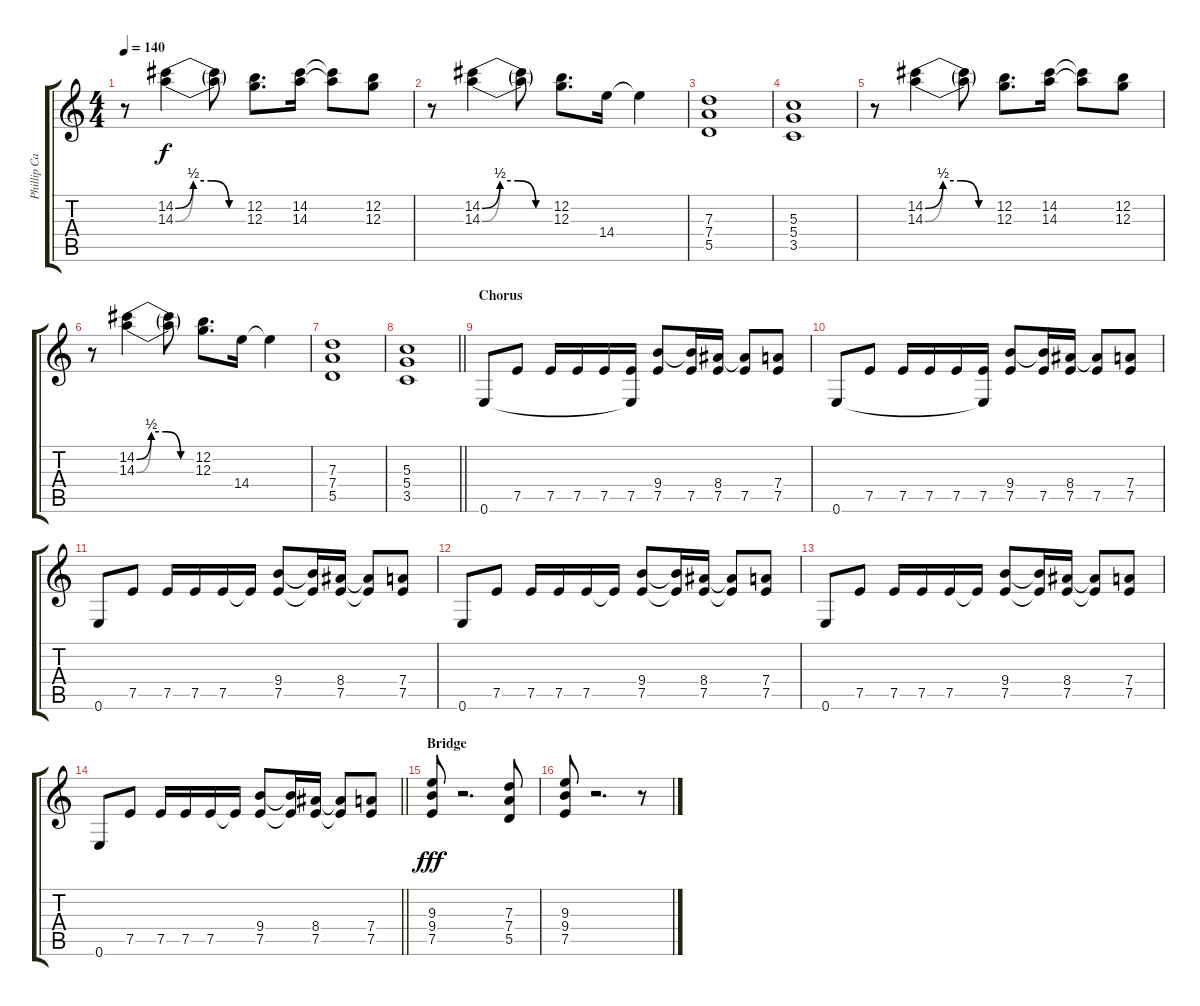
\track ("Phillip Campbell III (leads)" "Phillip Ca") {instrument overdrivenguitar}
\staff {score tabs}
\tuning (E4 B3 G3 D3 A2 E2) {hide}
\ts (4 4)
\tempo 140
\clef g2
\ks c
r.8{dy f} (14.2{be (custom 0 0 15 2 30 2 45 0 60 0)} 14.3{be (custom 0 0 15 2 30 2 45 0 60 0)}).4 (14.2{t} 14.3{t}).8 (12.2 12.3).8{d} (14.2 14.3).16 (14.2{t} 14.3{t}).8 (12.2 12.3).8 |
r.8 (14.2{be (custom 0 0 15 2 30 2 45 0 60 0)} 14.3{be (custom 0 0 15 2 30 2 45 0 60 0)}).4 (14.2{t} 14.3{t}).8 (12.2 12.3).8{d} 14.4.16 14.4{t}.4 |
(7.3 7.4 5.5).1 |
(5.3 5.4 3.5).1 |
r.8 (14.2{be (custom 0 0 15 2 30 2 45 0 60 0)} 14.3{be (custom 0 0 15 2 30 2 45 0 60 0)}).4 (14.2{t} 14.3{t}).8 (12.2 12.3).8{d} (14.2 14.3).16 (14.2{t} 14.3{t}).8 (12.2 12.3).8 |
r.8 (14.2{be (custom 0 0 15 2 30 2 45 0 60 0)} 14.3{be (custom 0 0 15 2 30 2 45 0 60 0)}).4 (14.2{t} 14.3{t}).8 (12.2 12.3).8{d} 14.4.16 14.4{t}.4 |
(7.3 7.4 5.5).1 |
\barLineRight lightlight
(5.3 5.4 3.5).1 |
\section ("" "Chorus")
0.6.8 7.5.8 7.5.16 7.5.16 7.5.16 (7.5 0.6{t}).16 (9.4 7.5).8 (9.4{t} 7.5).16 (8.4 7.5).16 (8.4{t} 7.5).8 (7.4 7.5).8 |
0.6.8 7.5.8 7.5.16 7.5.16 7.5.16 (7.5 0.6{t}).16 (9.4 7.5).8 (9.4{t} 7.5).16 (8.4 7.5).16 (8.4{t} 7.5).8 (7.4 7.5).8 |
0.6.8 7.5.8 7.5.16 7.5.16 7.5.16 7.5{t}.16 (9.4 7.5).8 (9.4{t} 7.5{t}).16 (8.4 7.5).16 (8.4{t} 7.5{t}).8 (7.4 7.5).8 |
0.6.8 7.5.8 7.5.16 7.5.16 7.5.16 7.5{t}.16 (9.4 7.5).8 (9.4{t} 7.5{t}).16 (8.4 7.5).16 (8.4{t} 7.5{t}).8 (7.4 7.5).8 |
0.6.8 7.5.8 7.5.16 7.5.16 7.5.16 7.5{t}.16 (9.4 7.5).8 (9.4{t} 7.5{t}).16 (8.4 7.5).16 (8.4{t} 7.5{t}).8 (7.4 7.5).8 |
\barLineRight lightlight
0.6.8 7.5.8 7.5.16 7.5.16 7.5.16 7.5{t}.16 (9.4 7.5).8 (9.4{t} 7.5{t}).16 (8.4 7.5).16 (8.4{t} 7.5{t}).8 (7.4 7.5).8 |
\section ("" "Bridge")
(9.3 9.4 7.5).8{dy fff} r.2{d} (7.3 7.4 5.5).8 |
(9.3 9.4 7.5).8 r.2{d} r.8
